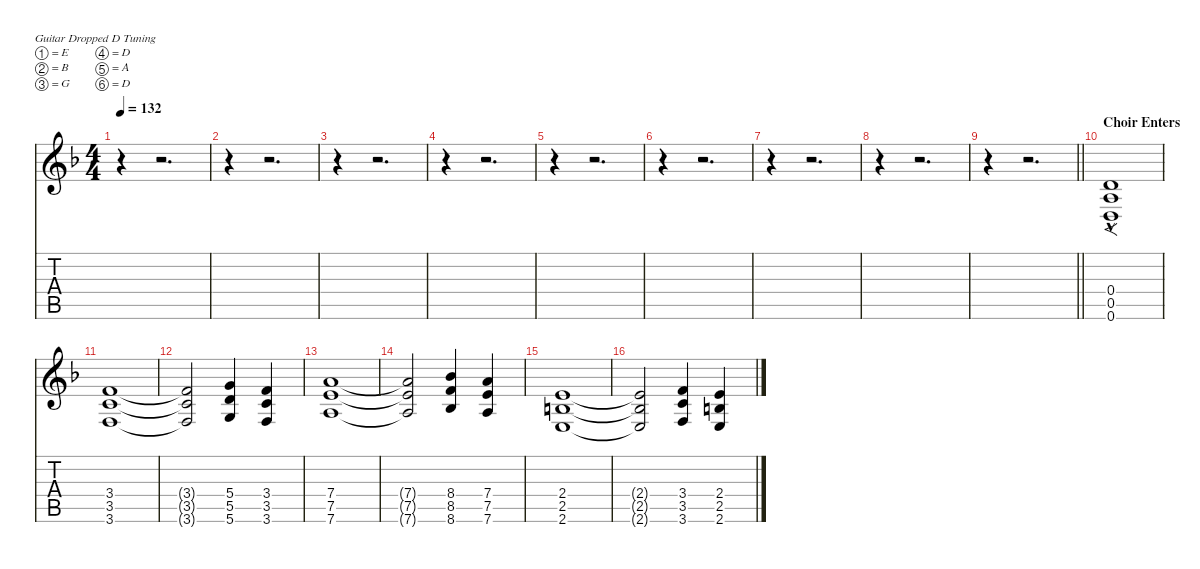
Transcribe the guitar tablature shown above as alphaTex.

\defaultSystemsLayout 4
\hideDynamics
\bracketExtendMode nobrackets
\singleTrackTrackNamePolicy hidden
\multiTrackTrackNamePolicy hidden
\firstSystemTrackNameMode fullname
\firstSystemTrackNameOrientation horizontal
\otherSystemsTrackNameOrientation horizontal
\track ("2nd Rhythm " "dist.guit.") {instrument distortionguitar}
\staff {score tabs}
\tuning (E4 B3 G3 D3 A2 D2)
\ts (4 4)
\tempo 132
\clef g2
\ks dminor
r.4{dy f beam Down} r.2{d beam Down} |
r.4{beam Down} r.2{d beam Down} |
r.4{beam Down} r.2{d beam Down} |
r.4{beam Down} r.2{d beam Down} |
r.4{beam Down} r.2{d beam Down} |
r.4{beam Down} r.2{d beam Down} |
r.4{beam Down} r.2{d beam Down} |
r.4{beam Down} r.2{d beam Down} |
\barLineRight lightlight
r.4{beam Down} r.2{d beam Down} |
\section ("" "Choir Enters")
(0.4{acc forcenatural} 0.5{hac acc forcenatural} 0.6{acc forcenatural}).1{f beam Up} |
(3.4{acc forcenatural} 3.5{acc forcenatural} 3.6{acc forcenatural}).1{beam Up} |
(3.4{t acc forcenatural} 3.5{t acc forcenatural} 3.6{t acc forcenatural}).2{beam Up} (5.4{acc forcenatural} 5.5{acc forcenatural} 5.6{acc forcenatural}).4{beam Up} (3.4{acc forcenatural} 3.5{acc forcenatural} 3.6{acc forcenatural}).4{beam Up} |
(7.4{acc forcenatural} 7.5{acc forcenatural} 7.6{acc forcenatural}).1{beam Up} |
(7.4{t acc forcenatural} 7.5{t acc forcenatural} 7.6{t acc forcenatural}).2{beam Up} (8.4{acc b} 8.5{acc forcenatural} 8.6{acc b}).4{beam Up} (7.4{acc forcenatural} 7.5{acc forcenatural} 7.6{acc forcenatural}).4{beam Up} |
(2.4{acc forcenatural} 2.5{acc forcenatural} 2.6{acc forcenatural}).1{beam Up} |
(2.4{t acc forcenatural} 2.5{t acc forcenatural} 2.6{t acc forcenatural}).2{beam Up} (3.4{acc forcenatural} 3.5{acc forcenatural} 3.6{acc forcenatural}).4{beam Up} (2.4{acc forcenatural} 2.5{acc forcenatural} 2.6{acc forcenatural}).4{beam Up}
